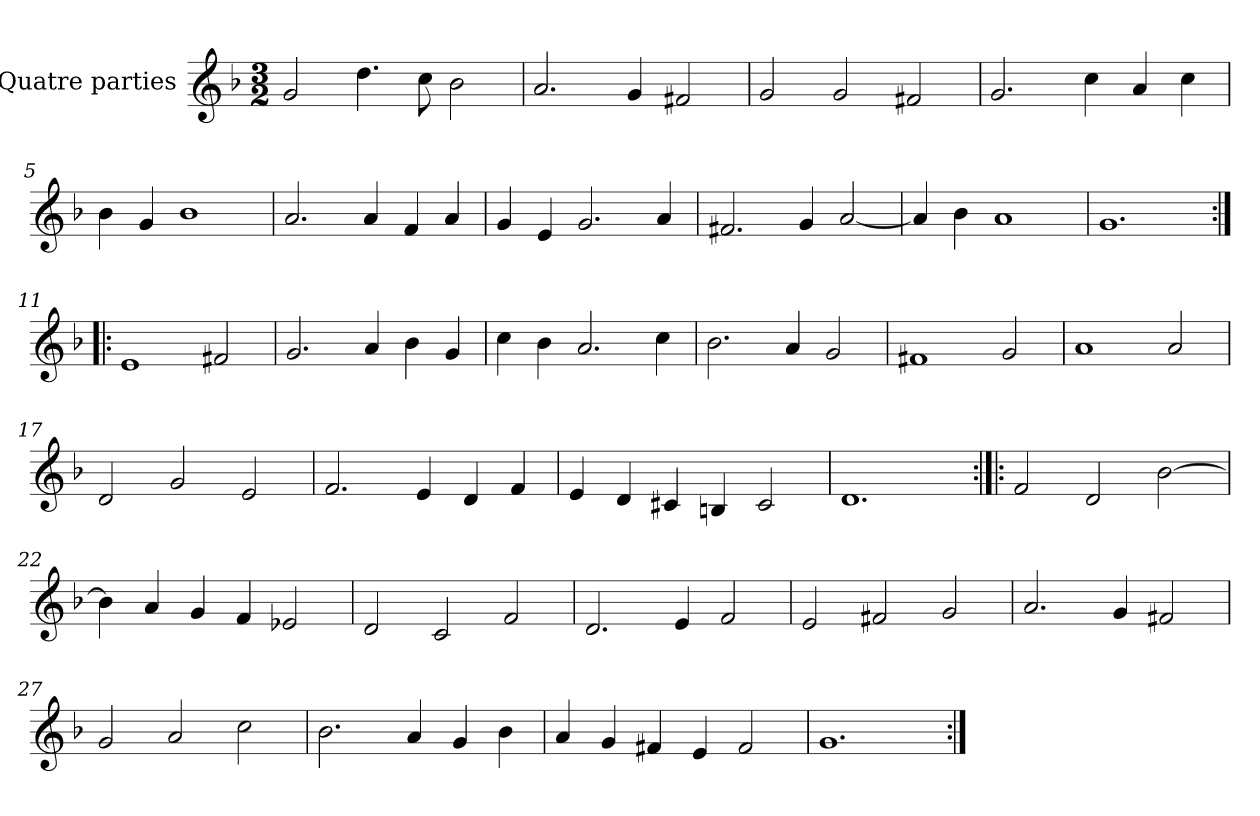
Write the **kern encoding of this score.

**kern
*part1
*staff1
*I"Quatre parties
*clefG2
*k[b-]
*M3/2
*MM180
=1
2g/
4.dd\
8cc\
2b-\
=2
2.a/
4g/
2f#X/
=3
2g/
2g/
2f#X/
=4
2.g/
4cc\
4a/
4cc\
=5
4b-\
4g/
1b-
=6
2.a/
4a/
4f/
4a/
=7
4g/
4e/
2.g/
4a/
=8
2.f#X/
4g/
[2a/
=9
4a/]
4b-\
1a
=10
1.g
=11:|!|:
1e
2f#X/
=12
2.g/
4a/
4b-\
4g/
=13
4cc\
4b-\
2.a/
4cc\
=14
2.b-\
4a/
2g/
=15
1f#X
2g/
=16
1a
2a/
=17
2d/
2g/
2e/
=18
2.f/
4e/
4d/
4f/
=19
4e/
4d/
4c#X/
4Bn/
2c#/
=20
1.d
=21:|!|:
2f/
2d/
[2b-\
=22
4b-\]
4a/
4g/
4f/
2e-X/
=23
2d/
2c/
2f/
=24
2.d/
4e/
2f/
=25
2e/
2f#X/
2g/
=26
2.a/
4g/
2f#X/
=27
2g/
2a/
2cc\
=28
2.b-\
4a/
4g/
4b-\
=29
4a/
4g/
4f#X/
4e/
2f#/
=30
1.g
=:|!
*-
